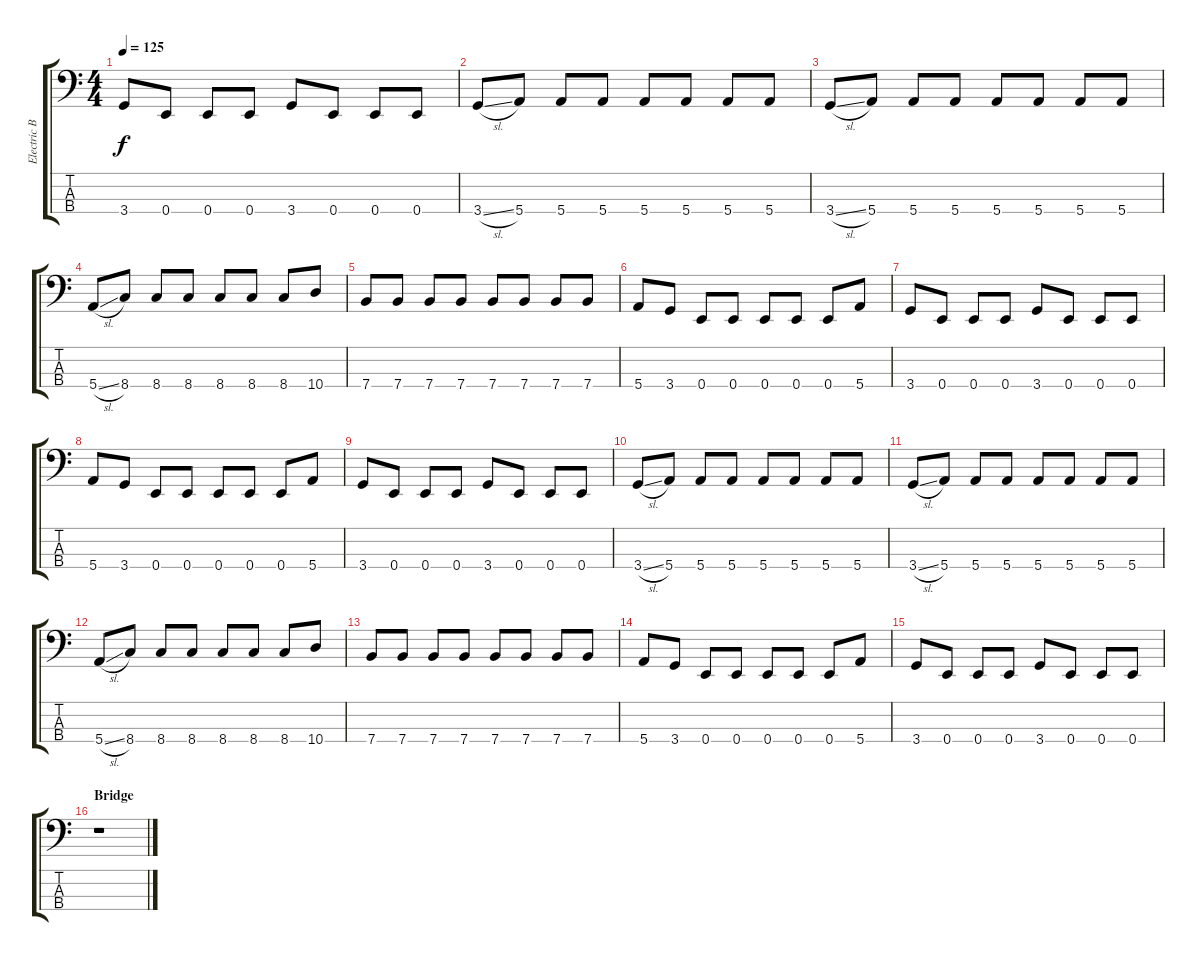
\track ("Electric Bass" "Electric B") {instrument electricbassfinger}
\staff {score tabs}
\tuning (G2 D2 A1 E1) {hide}
\ts (4 4)
\tempo 125
\clef f4
\ks c
3.4.8{dy f} 0.4.8 0.4.8 0.4.8 3.4.8 0.4.8 0.4.8 0.4.8 |
3.4{sl}.8 5.4.8 5.4.8 5.4.8 5.4.8 5.4.8 5.4.8 5.4.8 |
3.4{sl}.8 5.4.8 5.4.8 5.4.8 5.4.8 5.4.8 5.4.8 5.4.8 |
5.4{sl}.8 8.4.8 8.4.8 8.4.8 8.4.8 8.4.8 8.4.8 10.4.8 |
7.4.8 7.4.8 7.4.8 7.4.8 7.4.8 7.4.8 7.4.8 7.4.8 |
5.4.8 3.4.8 0.4.8 0.4.8 0.4.8 0.4.8 0.4.8 5.4.8 |
3.4.8 0.4.8 0.4.8 0.4.8 3.4.8 0.4.8 0.4.8 0.4.8 |
5.4.8 3.4.8 0.4.8 0.4.8 0.4.8 0.4.8 0.4.8 5.4.8 |
3.4.8 0.4.8 0.4.8 0.4.8 3.4.8 0.4.8 0.4.8 0.4.8 |
3.4{sl}.8 5.4.8 5.4.8 5.4.8 5.4.8 5.4.8 5.4.8 5.4.8 |
3.4{sl}.8 5.4.8 5.4.8 5.4.8 5.4.8 5.4.8 5.4.8 5.4.8 |
5.4{sl}.8 8.4.8 8.4.8 8.4.8 8.4.8 8.4.8 8.4.8 10.4.8 |
7.4.8 7.4.8 7.4.8 7.4.8 7.4.8 7.4.8 7.4.8 7.4.8 |
5.4.8 3.4.8 0.4.8 0.4.8 0.4.8 0.4.8 0.4.8 5.4.8 |
3.4.8 0.4.8 0.4.8 0.4.8 3.4.8 0.4.8 0.4.8 0.4.8 |
\section ("" "Bridge")
r.1
